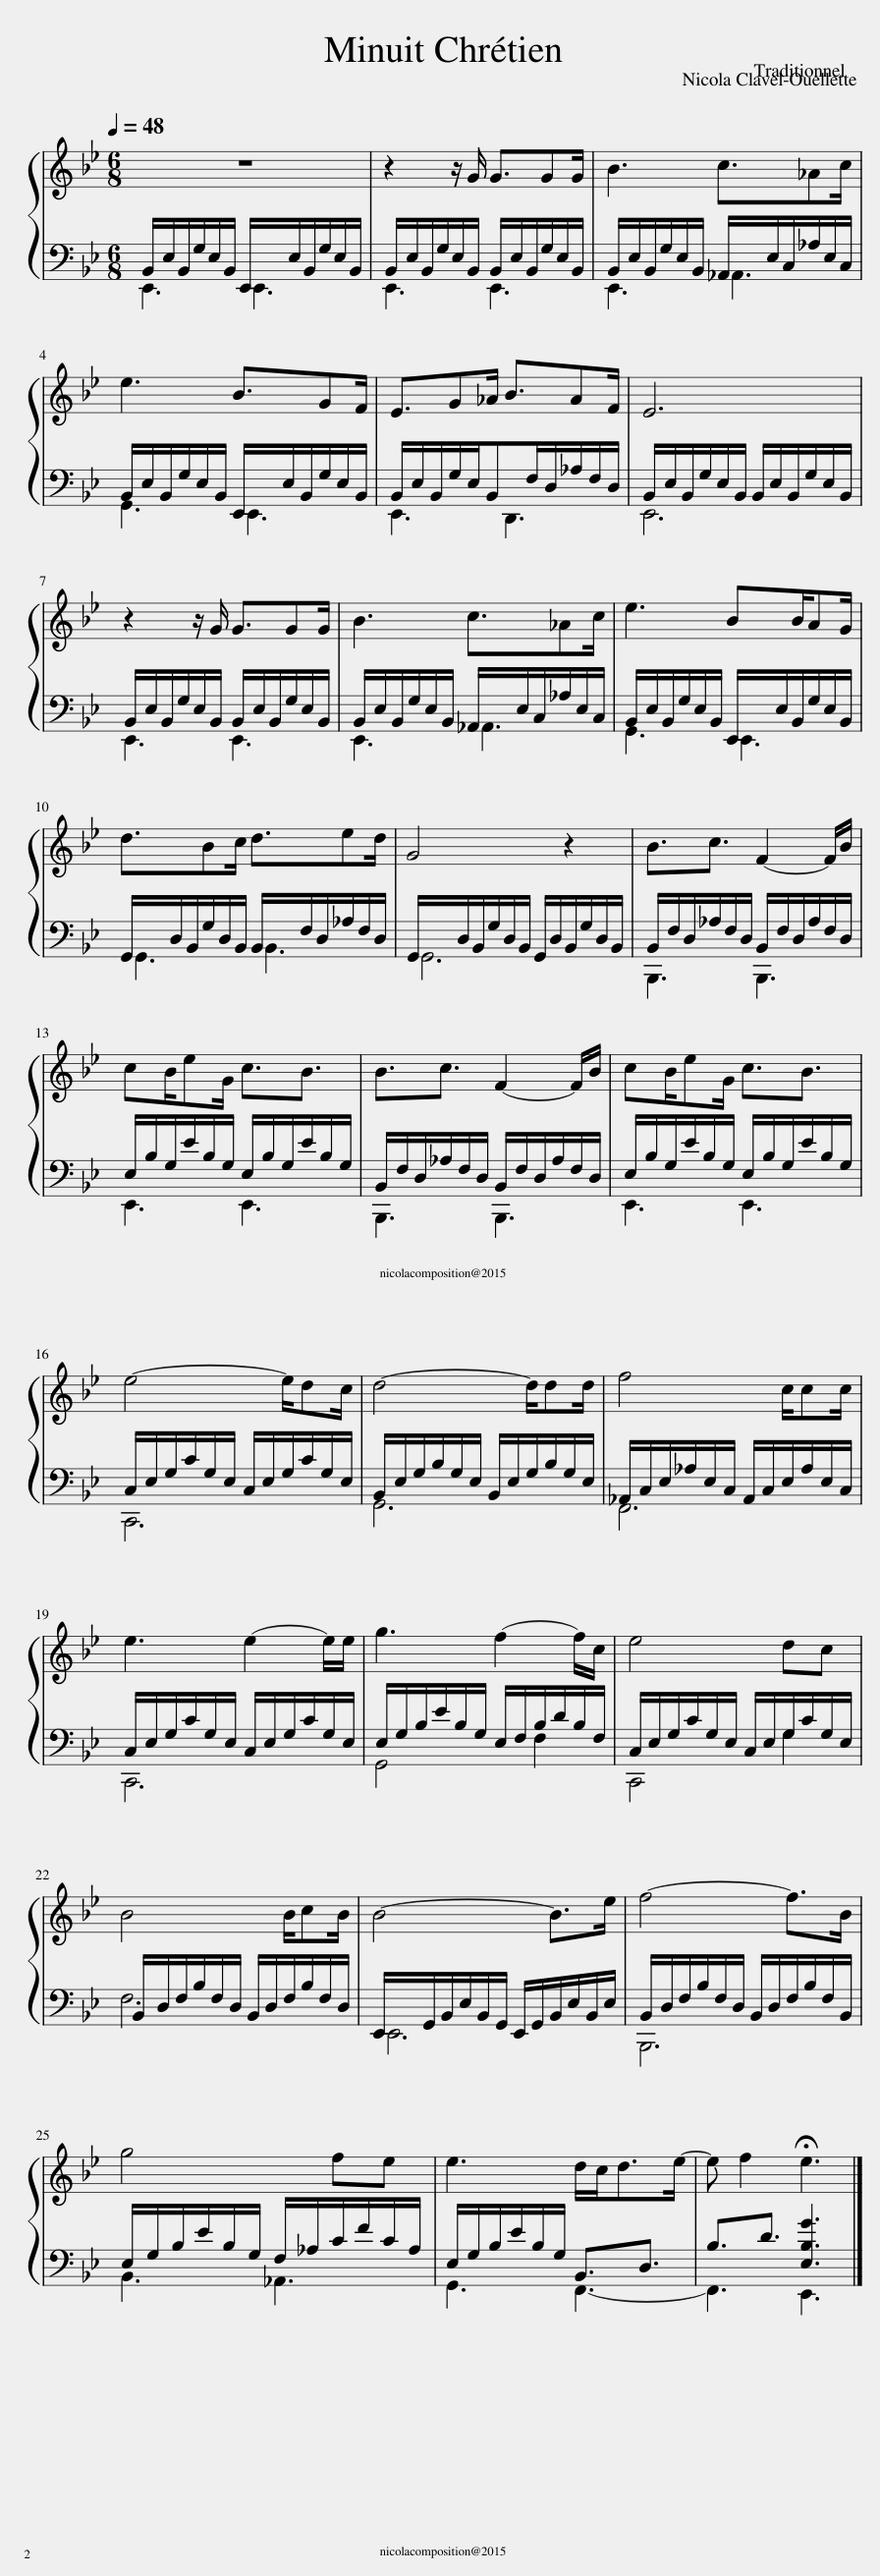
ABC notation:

X:1
%%score { 1 | ( 2 3 ) }
L:1/8
Q:1/4=48
M:6/8
I:linebreak $
K:Bb
V:1 treble
V:2 bass
V:3 bass
V:1
 z6 | z2 z/ G/ G3/2GG/ | B3 c3/2_Ac/ |$ e3 B3/2GF/ | E3/2G_A/ B3/2AF/ | %5
 E6 |$ z2 z/ G/ G3/2GG/ | B3 c3/2_Ac/ | e3 BB/AG/ |$ d3/2Bc/ d3/2ed/ | %10
 G4 z2 | B3/2c3/2 F2- F/B/ |$ cB/eG/ c3/2B3/2 | B3/2c3/2 F2- F/B/ | cB/eG/ c3/2B3/2 |$ %15
 e4- e/dc/ | d4- d/dd/ | f4 c/cc/ |$ e3 e2- e/e/ | g3 f2- f/c/ | %20
 e4 dc |$ B4 B/cB/ | B4- B>e | f4- f>B |$ g4 fe | %25
 e3 d/c<de/- | e f2 !fermata!e3 |] %27
V:2
 B,,/E,/B,,/G,/E,/B,,/ E,,/E,/B,,/G,/E,/B,,/ | B,,/E,/B,,/G,/E,/B,,/ B,,/E,/B,,/G,/E,/B,,/ | B,,/E,/B,,/G,/E,/B,,/ _A,,/E,/C,/_A,/E,/C,/ |$ B,,/E,/B,,/G,/E,/B,,/ E,,/E,/B,,/G,/E,/B,,/ | B,,/E,/B,,/G,/E,/B,,F,/D,/_A,/F,/D,/ | %5
 B,,/E,/B,,/G,/E,/B,,/ B,,/E,/B,,/G,/E,/B,,/ |$ B,,/E,/B,,/G,/E,/B,,/ B,,/E,/B,,/G,/E,/B,,/ | B,,/E,/B,,/G,/E,/B,,/ _A,,/E,/C,/_A,/E,/C,/ | B,,/E,/B,,/G,/E,/B,,/ E,,/E,/B,,/G,/E,/B,,/ |$ G,,/D,/B,,/G,/D,/B,,/ B,,/F,/D,/_A,/F,/D,/ | %10
 G,,/D,/B,,/G,/D,/B,,/ G,,/D,/B,,/G,/D,/B,,/ | B,,/F,/D,/_A,/F,/D,/ B,,/F,/D,/A,/F,/D,/ |$ E,/B,/G,/E/B,/G,/ E,/B,/G,/E/B,/G,/ | B,,/F,/D,/_A,/F,/D,/ B,,/F,/D,/A,/F,/D,/ | E,/B,/G,/E/B,/G,/ E,/B,/G,/E/B,/G,/ |$ %15
 C,/E,/G,/C/G,/E,/ C,/E,/G,/C/G,/E,/ | B,,/E,/G,/B,/G,/E,/ B,,/E,/G,/B,/G,/E,/ | _A,,/C,/E,/_A,/E,/C,/ A,,/C,/E,/A,/E,/C,/ |$ C,/E,/G,/C/G,/E,/ C,/E,/G,/C/G,/E,/ | E,/G,/B,/E/B,/G,/ E,/F,/B,/D/B,/F,/ | %20
 C,/E,/G,/C/G,/E,/ C,/E,/G,/C/G,/E,/ |$ B,,/D,/F,/B,/F,/D,/ B,,/D,/F,/B,/F,/D,/ | E,,/G,,/B,,/E,/B,,/G,,/ E,,/G,,/B,,/E,/B,,/E,/ | B,,/D,/F,/B,/F,/D,/ B,,/D,/F,/B,/F,/B,,/ |$ E,/G,/B,/E/B,/G,/ F,/_A,/C/F/C/A,/ | %25
 E,/G,/B,/E/B,/G,/ B,,3/2D,3/2 | B,3/2D3/2 [E,B,G]3 |] %27
V:3
 E,,3 E,,3 | E,,3 E,,3 | E,,3 _A,,3 |$ G,,3 E,,3 | E,,3 D,,3 | %5
 E,,6 |$ E,,3 E,,3 | E,,3 _A,,3 | G,,3 E,,3 |$ G,,3 B,,3 | %10
 G,,6 | B,,,3 B,,,3 |$ E,,3 E,,3 | B,,,3 B,,,3 | E,,3 E,,3 |$ %15
 C,,6 | G,,6 | F,,6 |$ C,,6 | G,,4 F,2 | %20
 C,,4 G,2 |$ F,6 | E,,6 | B,,,6 |$ B,,3 _A,,3 | %25
 G,,3 F,,3- | F,,3 E,,3 |] %27
